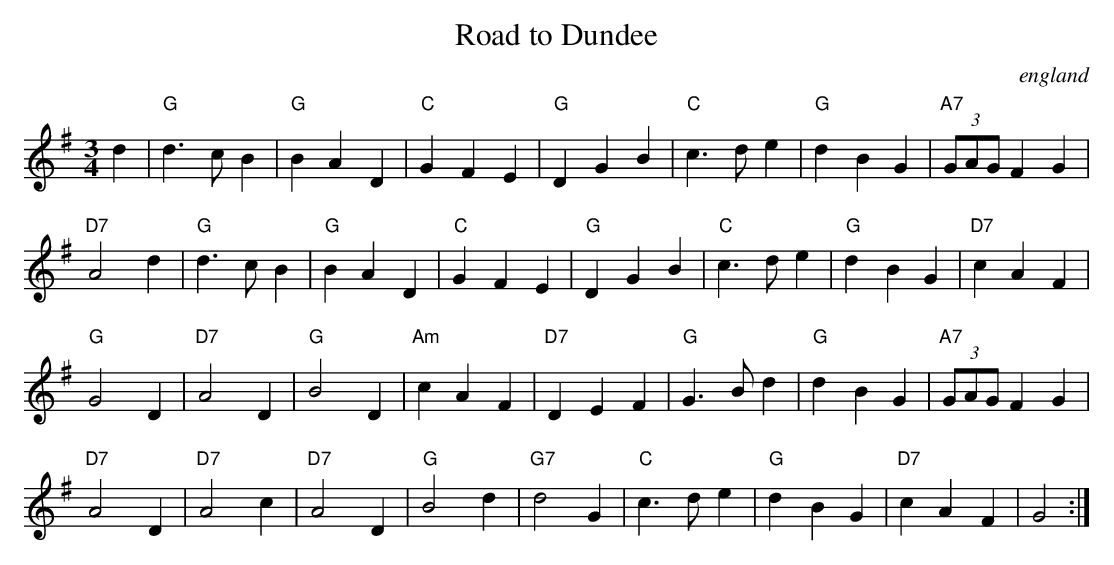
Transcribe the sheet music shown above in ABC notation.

X:1
T:Road to Dundee
O:england
M:3/4
L:1/4
K:G
d|"G"d3/2c/2B|"G"BAD|"C"GFE|"G"DGB|"C"c3/2d/2e|"G"dBG|"A7"(3G/2A/2G/2FG|
"D7"A2d|"G"d3/2c/2B|"G"BAD|"C"GFE|"G"DGB|"C"c3/2d/2e|"G"dBG|"D7"cAF|
"G"G2D|"D7"A2D|"G"B2D|"Am"cAF|"D7"DEF|"G"G3/2B/2d|"G"dBG|"A7"(3G/2A/2G/2FG|
"D7"A2D|"D7"A2c|"D7"A2D|"G"B2d|"G7"d2G|"C"c3/2d/2e|"G"dBG|"D7"cAF|G2:|
